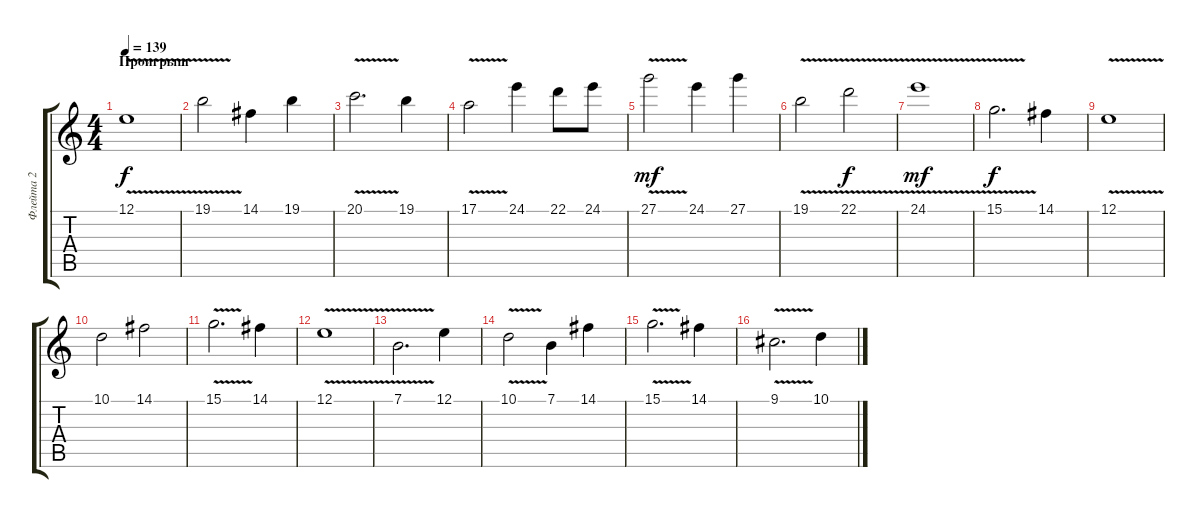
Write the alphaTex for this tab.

\track ("Флейта 2" "Флейта 2") {instrument flute}
\staff {score tabs}
\tuning (E4 B3 G3 D3 A2 E2) {hide}
\ts (4 4)
\section ("" "Проигрыш ")
\tempo 139
\clef g2
\ks c
12.1{v}.1{dy f} |
19.1{v}.2 14.1.4 19.1.4 |
20.1{v}.2{d} 19.1.4 |
17.1{v}.2 24.1.4 22.1.8 24.1.8 |
27.1{v}.2{dy mf} 24.1.4 27.1.4 |
19.1{v}.2 22.1{v}.2{dy f} |
24.1{v}.1{dy mf} |
15.1{v}.2{d dy f} 14.1.4 |
12.1{v}.1 |
10.1.2 14.1.2 |
15.1{v}.2{d} 14.1.4 |
12.1{v}.1 |
7.1{v}.2{d} 12.1.4 |
10.1{v}.2 7.1.4 14.1.4 |
15.1{v}.2{d} 14.1.4 |
9.1{v}.2{d} 10.1.4
